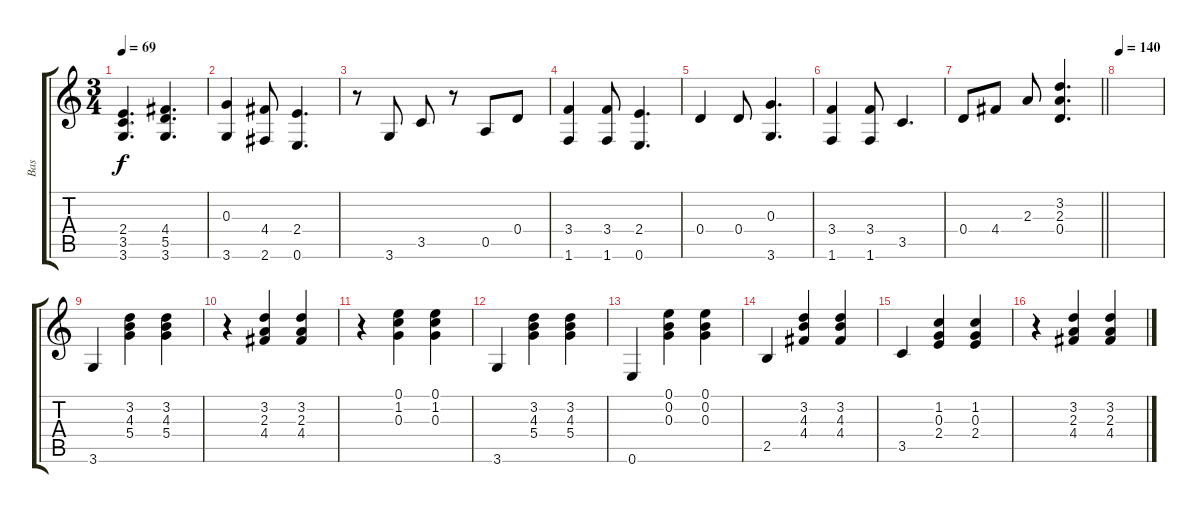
\track ("Bas" "Bas") {instrument electricbasspick}
\staff {score tabs}
\tuning (E4 B3 G3 D3 A2 E2) {hide}
\ts (3 4)
\tempo 69
\clef g2
\ks c
(2.4 3.5 3.6).4{d dy f} (4.4 5.5 3.6).4{d} |
(0.3 3.6).4 (4.4 2.6).8 (2.4 0.6).4{d} |
r.8 3.6.8 3.5.8 r.8 0.5.8 0.4.8 |
(3.4 1.6).4 (3.4 1.6).8 (2.4 0.6).4{d} |
0.4.4 0.4.8 (0.3 3.6).4{d} |
(3.4 1.6).4 (3.4 1.6).8 3.5.4{d} |
\barLineRight lightlight
0.4.8 4.4.8 2.3.8 (3.2 2.3 0.4).4{d} |
\tempo 140
|
3.6.4 (3.2 4.3 5.4).4 (3.2 4.3 5.4).4 |
r.4 (3.2 2.3 4.4).4 (3.2 2.3 4.4).4 |
r.4 (0.1 1.2 0.3).4 (0.1 1.2 0.3).4 |
3.6.4 (3.2 4.3 5.4).4 (3.2 4.3 5.4).4 |
0.6.4 (0.1 0.2 0.3).4 (0.1 0.2 0.3).4 |
2.5.4 (3.2 4.3 4.4).4 (3.2 4.3 4.4).4 |
3.5.4 (1.2 0.3 2.4).4 (1.2 0.3 2.4).4 |
r.4 (3.2 2.3 4.4).4 (3.2 2.3 4.4).4
